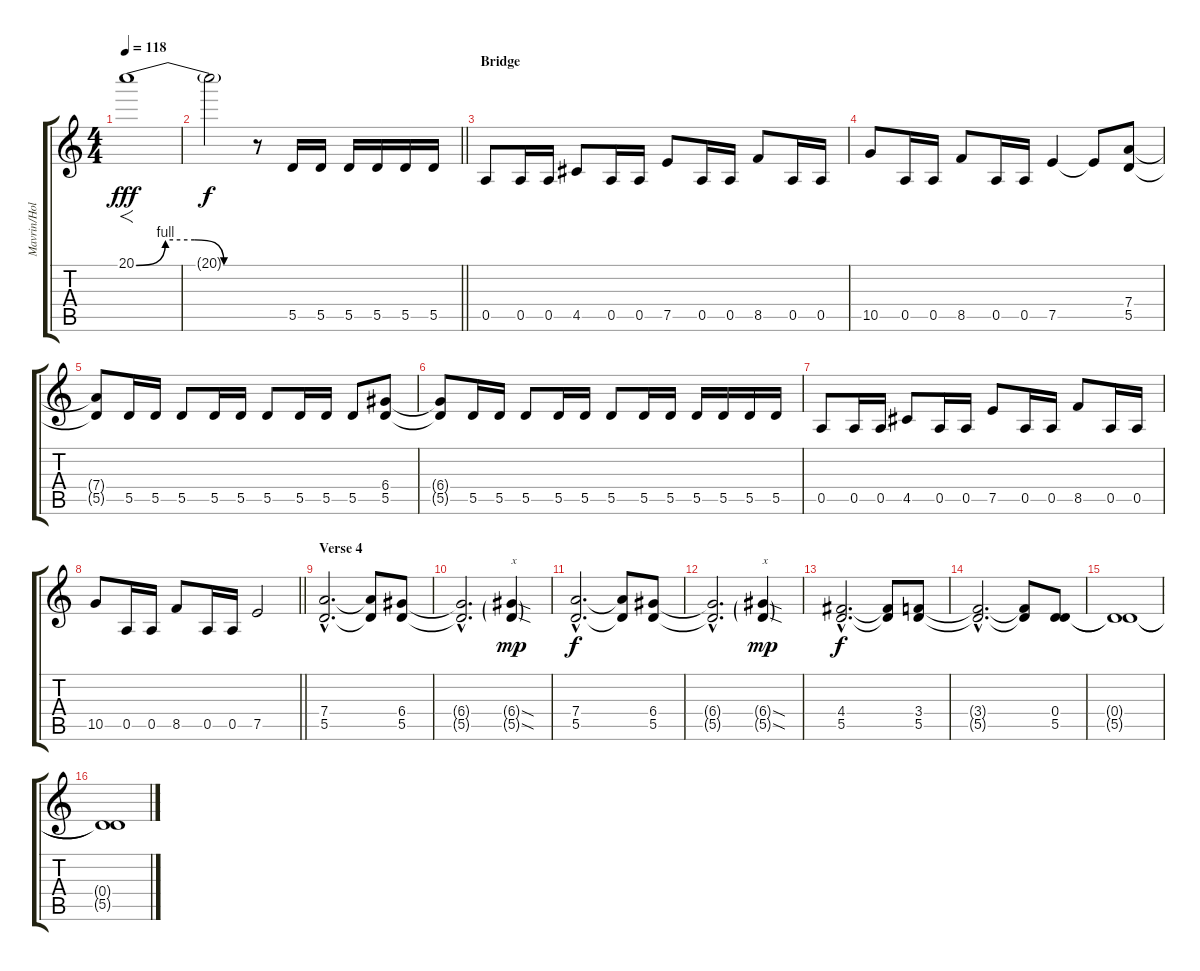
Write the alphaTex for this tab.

\track ("Mavrin/Holstinin" "Mavrin/Hol") {instrument distortionguitar}
\staff {score tabs}
\tuning (E4 B3 G3 D3 A2 E2) {hide}
\ts (4 4)
\tempo 118
\clef g2
\ks c
20.1{be (custom 0 0 15 4 30 4 45 0 60 0)}.1{f dy fff} |
\barLineRight lightlight
20.1{t}.2{dy f} r.8 5.5.16 5.5.16 5.5.16 5.5.16 5.5.16 5.5.16 |
\section ("" "Bridge")
0.5.8 0.5.16 0.5.16 4.5.8 0.5.16 0.5.16 7.5.8 0.5.16 0.5.16 8.5.8 0.5.16 0.5.16 |
10.5.8 0.5.16 0.5.16 8.5.8 0.5.16 0.5.16 7.5.4 7.5{t}.8 (7.4 5.5).8 |
(7.4{t} 5.5{t}).8 5.5.16 5.5.16 5.5.8 5.5.16 5.5.16 5.5.8 5.5.16 5.5.16 5.5.8 (6.4 5.5).8 |
(6.4{t} 5.5{t}).8 5.5.16 5.5.16 5.5.8 5.5.16 5.5.16 5.5.8 5.5.16 5.5.16 5.5.16 5.5.16 5.5.16 5.5.16 |
0.5.8 0.5.16 0.5.16 4.5.8 0.5.16 0.5.16 7.5.8 0.5.16 0.5.16 8.5.8 0.5.16 0.5.16 |
\barLineRight lightlight
10.5.8 0.5.16 0.5.16 8.5.8 0.5.16 0.5.16 7.5.2 |
\section ("" "Verse 4")
(7.4{hac} 5.5{hac}).2{d} (7.4{t} 5.5{t}).8 (6.4 5.5).8 |
(6.4{hac t} 5.5{hac t}).2{d} (6.4{sod g} 5.5{sod g}).4{txt "x" dy mp} |
(7.4{hac} 5.5{hac}).2{d dy f} (7.4{t} 5.5{t}).8 (6.4 5.5).8 |
(6.4{hac t} 5.5{hac t}).2{d} (6.4{sod g} 5.5{sod g}).4{txt "x" dy mp} |
(4.4{hac} 5.5{hac}).2{d dy f} (4.4{t} 5.5{t}).8 (3.4 5.5).8 |
(3.4{hac t} 5.5{hac t}).2{d} (3.4{t} 5.5{t}).8 (0.4 5.5).8 |
(0.4{t} 5.5{t}).1 |
(0.4{t} 5.5{t}).1
